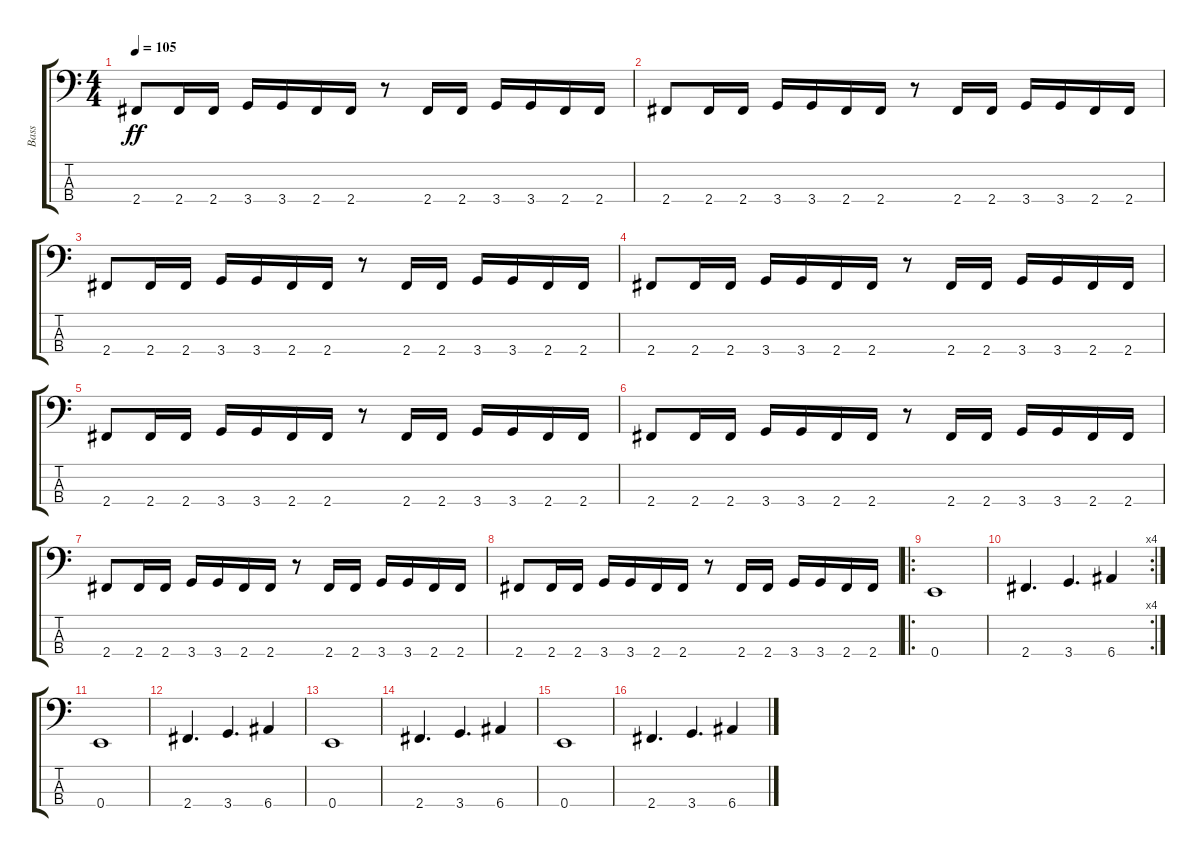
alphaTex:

\track ("Bass" "Bass") {instrument electricbasspick}
\staff {score tabs}
\tuning (G2 D2 A1 E1) {hide}
\ts (4 4)
\tempo 105
\clef f4
\ks c
2.4.8{dy ff} 2.4.16 2.4.16 3.4.16 3.4.16 2.4.16 2.4.16 r.8 2.4.16 2.4.16 3.4.16 3.4.16 2.4.16 2.4.16 |
2.4.8 2.4.16 2.4.16 3.4.16 3.4.16 2.4.16 2.4.16 r.8 2.4.16 2.4.16 3.4.16 3.4.16 2.4.16 2.4.16 |
2.4.8 2.4.16 2.4.16 3.4.16 3.4.16 2.4.16 2.4.16 r.8 2.4.16 2.4.16 3.4.16 3.4.16 2.4.16 2.4.16 |
2.4.8 2.4.16 2.4.16 3.4.16 3.4.16 2.4.16 2.4.16 r.8 2.4.16 2.4.16 3.4.16 3.4.16 2.4.16 2.4.16 |
2.4.8 2.4.16 2.4.16 3.4.16 3.4.16 2.4.16 2.4.16 r.8 2.4.16 2.4.16 3.4.16 3.4.16 2.4.16 2.4.16 |
2.4.8 2.4.16 2.4.16 3.4.16 3.4.16 2.4.16 2.4.16 r.8 2.4.16 2.4.16 3.4.16 3.4.16 2.4.16 2.4.16 |
2.4.8 2.4.16 2.4.16 3.4.16 3.4.16 2.4.16 2.4.16 r.8 2.4.16 2.4.16 3.4.16 3.4.16 2.4.16 2.4.16 |
2.4.8 2.4.16 2.4.16 3.4.16 3.4.16 2.4.16 2.4.16 r.8 2.4.16 2.4.16 3.4.16 3.4.16 2.4.16 2.4.16 |
\ro
0.4.1 |
\rc 4
2.4.4{d} 3.4.4{d} 6.4.4 |
0.4.1 |
2.4.4{d} 3.4.4{d} 6.4.4 |
0.4.1 |
2.4.4{d} 3.4.4{d} 6.4.4 |
0.4.1 |
2.4.4{d} 3.4.4{d} 6.4.4
